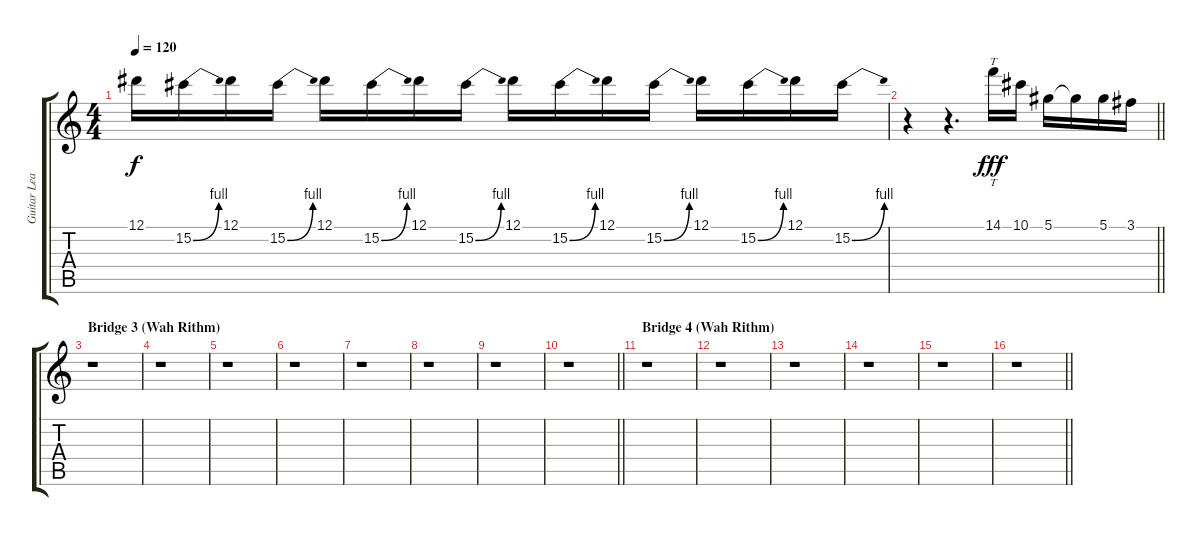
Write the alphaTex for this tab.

\track ("Guitar Lead Delay (0.5 sec)" "Guitar Lea") {instrument distortionguitar}
\staff {score tabs}
\tuning (Eb4 Bb3 Gb3 Db3 Ab2 Eb2) {hide}
\ts (4 4)
\tempo 120
\clef g2
\ks c
12.1.16{dy f} 15.2{be (bend 0 0 60 4)}.16 12.1.16 15.2{be (bend 0 0 60 4)}.16 12.1.16 15.2{be (bend 0 0 60 4)}.16 12.1.16 15.2{be (bend 0 0 60 4)}.16 12.1.16 15.2{be (bend 0 0 60 4)}.16 12.1.16 15.2{be (bend 0 0 60 4)}.16 12.1.16 15.2{be (bend 0 0 60 4)}.16 12.1.16 15.2{be (bend 0 0 60 4)}.16 |
\barLineRight lightlight
r.4 r.4{d} 14.1.16{tt dy fff} 10.1.16 5.1.16 5.1{t}.16 5.1.16 3.1.16 |
\section ("" "Bridge 3 (Wah Rithm)")
r.1 |
r.1 |
r.1 |
r.1 |
r.1 |
r.1 |
r.1 |
\barLineRight lightlight
r.1 |
\section ("" "Bridge 4 (Wah Rithm)")
r.1 |
r.1 |
r.1 |
r.1 |
r.1 |
\barLineRight lightlight
r.1
